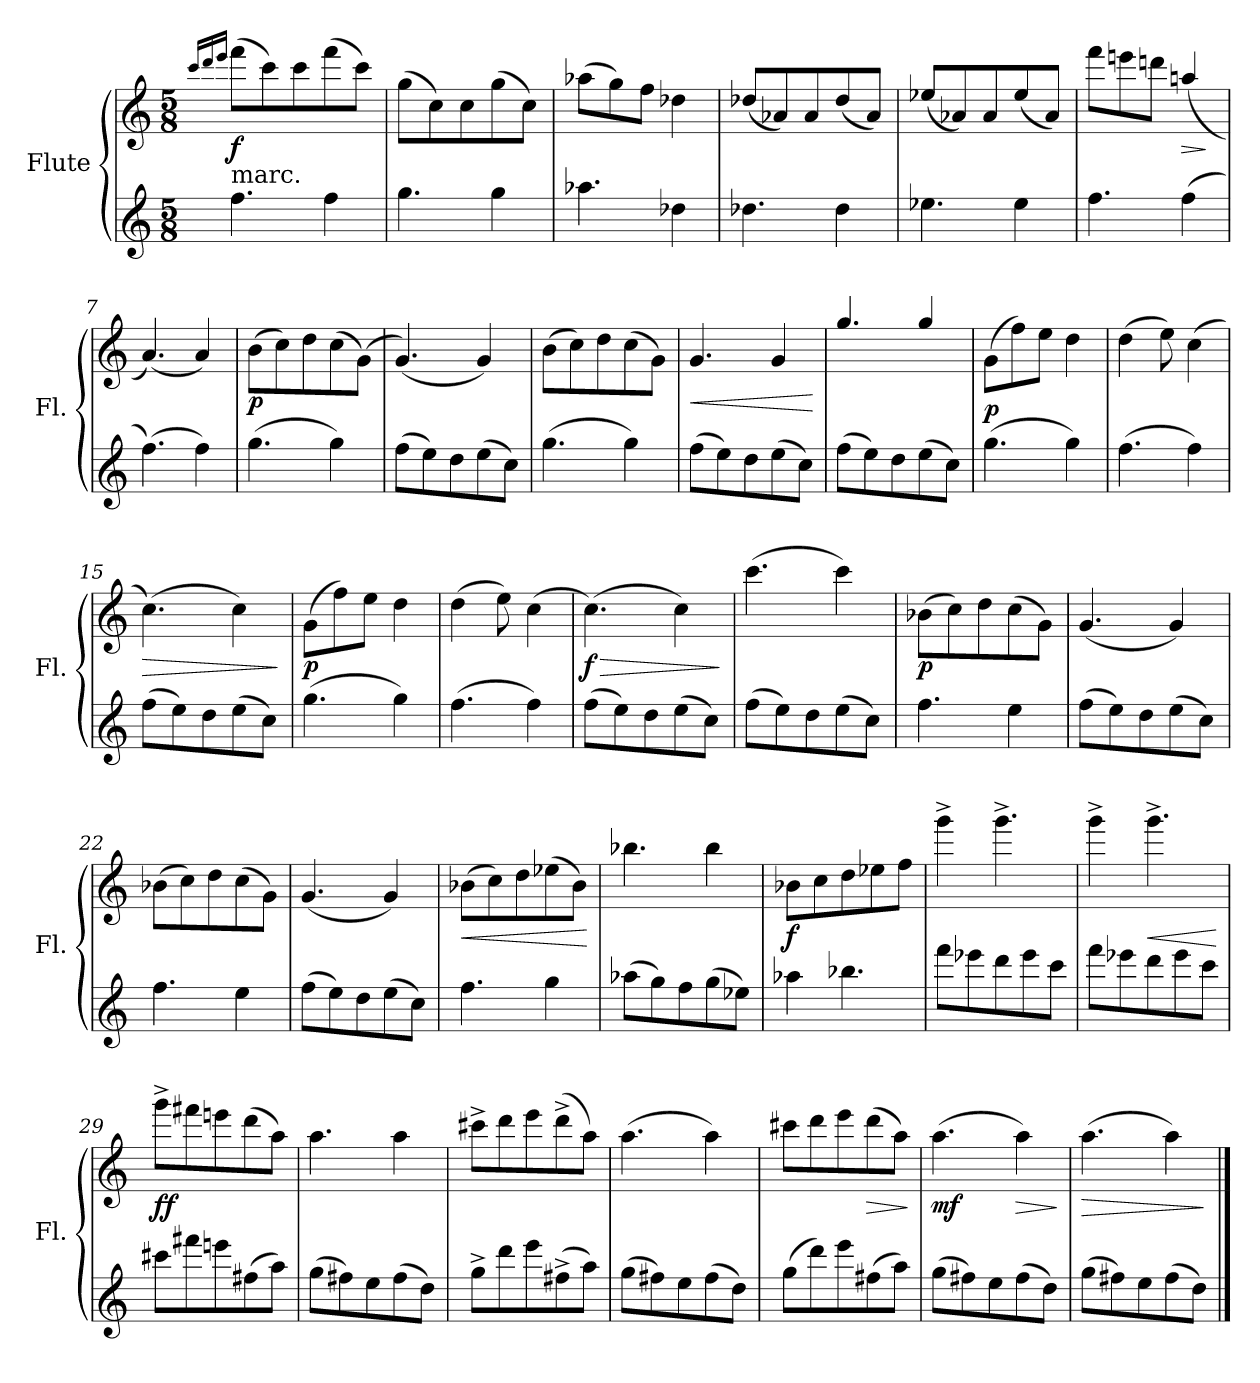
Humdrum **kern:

**kern	**dynam	**kern	**dynam
*part2	*part2	*part1	*part1
*staff2	*staff2	*staff1	*staff1
*I"Flute	*	*I"Flute	*
*I'Fl.	*	*I'Fl.	*
*clefG2	*	*clefG2	*
*k[]	*	*k[]	*
*C:	*	*C:	*
*M5/8	*	*M5/8	*
=1	=1	=1	=1
.	.	16qccc/LL	.
.	.	16qddd/	.
.	.	16qeee/JJ	.
!	!	!LO:TX:b:t=marc.	!
!	!	!	!LO:DY:b
4.ff\	.	(8fff\L	f
.	.	8ccc\)	.
.	.	8ccc\	.
4ff\	.	(8fff\	.
.	.	8ccc\J)	.
=2	=2	=2	=2
4.gg\	.	(8gg\L	.
.	.	8cc\)	.
.	.	8cc\	.
4gg\	.	(8gg\	.
.	.	8cc\J)	.
=3	=3	=3	=3
4.aa-X\	.	(8aa-X\L	.
.	.	8gg\)	.
.	.	8ff\J	.
4dd-X\	.	4dd-X\	.
=4	=4	=4	=4
4.dd-X\	.	(8dd-X/L	.
.	.	8a-X/)	.
.	.	8a-/	.
4dd-\	.	(8dd-/	.
.	.	8a-/J)	.
=5	=5	=5	=5
4.ee-X\	.	(8ee-X/L	.
.	.	8a-X/)	.
.	.	8a-/	.
4ee-\	.	(8ee-/	.
.	.	8a-/J)	.
!!LO:LB:g=z
=6	=6	=6	=6
4.ff\	.	8fff\L	.
.	.	8eeen\	.
.	.	8dddn\J	.
!	!	!	!LO:HP:b
(4ff\	.	(4aan/	>
.	.	.	]
=7	=7	=7	=7
(4.ff\)	.	(4.a/)	.
4ff\)	.	4a/)	.
=8	=8	=8	=8
!	!	!	!LO:DY:b
(4.gg\	.	(8b\L	p
.	.	8cc\)	.
.	.	8dd\	.
4gg\)	.	(8cc\	.
.	.	(8g\J)	.
=9	=9	=9	=9
(8ff\L	.	(4.g/)	.
8ee\)	.	.	.
8dd\	.	.	.
(8ee\	.	4g/)	.
8cc\J)	.	.	.
=10	=10	=10	=10
(4.gg\	.	(8b\L	.
.	.	8cc\)	.
.	.	8dd\	.
4gg\)	.	(8cc\	.
.	.	8g\J)	.
=11	=11	=11	=11
!	!	!	!LO:HP:b
(8ff\L	.	4.g/	<
8ee\)	.	.	.
8dd\	.	.	.
(8ee\	.	4g/	.
8cc\J)	.	.	.
.	.	.	[
=12	=12	=12	=12
(8ff\L	.	4.gg/	.
8ee\)	.	.	.
8dd\	.	.	.
(8ee\	.	4gg/	.
8cc\J)	.	.	.
!!LO:LB:g=z
=13	=13	=13	=13
!	!LO:DY:a	!	!
(4.gg\	p	(8g\L	.
.	.	8ff\)	.
.	.	8ee\J	.
4gg\)	.	4dd\	.
=14	=14	=14	=14
(4.ff\	.	(4dd\	.
.	.	8ee\)	.
4ff\)	.	(4cc\	.
=15	=15	=15	=15
!	!	!	!LO:HP:b
(8ff\L	.	(4.cc\)	>
8ee\)	.	.	.
8dd\	.	.	.
(8ee\	.	4cc\)	.
8cc\J)	.	.	.
.	.	.	]
=16	=16	=16	=16
!	!LO:DY:a	!	!
(4.gg\	p	(8g\L	.
.	.	8ff\)	.
.	.	8ee\J	.
4gg\)	.	4dd\	.
=17	=17	=17	=17
(4.ff\	.	(4dd\	.
.	.	8ee\)	.
4ff\)	.	(4cc\	.
=18	=18	=18	=18
!	!	!	!LO:HP:b
!	!	!	!LO:DY:n=1:b
(8ff\L	.	(4.cc\)	> f
8ee\)	.	.	.
8dd\	.	.	.
(8ee\	.	4cc\)	.
8cc\J)	.	.	.
.	.	.	]
=19	=19	=19	=19
(8ff\L	.	(4.ccc\	.
8ee\)	.	.	.
8dd\	.	.	.
(8ee\	.	4ccc\)	.
8cc\J)	.	.	.
!!LO:LB:g=z
=20	=20	=20	=20
!	!	!	!LO:DY:b
4.ff\	.	(8b-X\L	p
.	.	8cc\)	.
.	.	8dd\	.
4ee\	.	(8cc\	.
.	.	8g\J)	.
=21	=21	=21	=21
(8ff\L	.	(4.g/	.
8ee\)	.	.	.
8dd\	.	.	.
(8ee\	.	4g/)	.
8cc\J)	.	.	.
=22	=22	=22	=22
4.ff\	.	(8b-X\L	.
.	.	8cc\)	.
.	.	8dd\	.
4ee\	.	(8cc\	.
.	.	8g\J)	.
=23	=23	=23	=23
(8ff\L	.	(4.g/	.
8ee\)	.	.	.
8dd\	.	.	.
(8ee\	.	4g/)	.
8cc\J)	.	.	.
=24	=24	=24	=24
!	!	!	!LO:HP:b
4.ff\	.	(8b-X\L	<
.	.	8cc\)	.
.	.	8dd\	.
4gg\	.	(8ee-X\	.
.	.	8b-\J)	.
.	.	.	[
=25	=25	=25	=25
(8aa-X\L	.	4.bb-X\	.
8gg\)	.	.	.
8ff\	.	.	.
(8gg\	.	4bb-\	.
8ee-X\J)	.	.	.
!!LO:PB:g=z
=26	=26	=26	=26
!	!	!	!LO:DY:b
4aa-X\	.	8b-X\L	f
.	.	8cc\	.
4.bb-X\	.	8dd\	.
.	.	8ee-X\	.
.	.	8ff\J	.
=27	=27	=27	=27
8fff\L	.	4ggg^\	.
8eee-X\	.	.	.
8ddd\	.	4.ggg^\	.
8eee-\	.	.	.
8ccc\J	.	.	.
=28	=28	=28	=28
8fff\L	.	4ggg^\	.
8eee-X\	.	.	.
!	!	!	!LO:HP:b
8ddd\	.	4.ggg^\	<
8eee-\	.	.	.
8ccc\J	.	.	.
.	.	.	[
=29	=29	=29	=29
!	!	!	!LO:DY:b
8ccc#X\L	.	8ggg^\L	ff
8fff#X\	.	8fff#X\	.
8eeen\	.	8eeen\	.
(8ff#X\	.	(8ddd\	.
8aa\J)	.	8aa\J)	.
=30	=30	=30	=30
(8gg\L	.	4.aa\	.
8ff#X\)	.	.	.
8ee\	.	.	.
(8ff#\	.	4aa\	.
8dd\J)	.	.	.
!!LO:LB:g=z
=31	=31	=31	=31
8gg^\L	.	8ccc#X^\L	.
8ddd\	.	8ddd\	.
8eee\	.	8eee\	.
(8ff#X^\	.	(8ddd^\	.
8aa\J)	.	8aa\J)	.
=32	=32	=32	=32
(8gg\L	.	(4.aa\	.
8ff#X\)	.	.	.
8ee\	.	.	.
(8ff#\	.	4aa\)	.
8dd\J)	.	.	.
=33	=33	=33	=33
(8gg\L	.	8ccc#X\L	.
8ddd\)	.	8ddd\	.
8eee\	.	8eee\	.
!	!	!	!LO:HP:b
(8ff#X\	.	(8ddd\	>
8aa\J)	.	8aa\J)	.
.	.	.	]
=34	=34	=34	=34
!	!	!	!LO:DY:b
(8gg\L	.	(4.aa\	mf
8ff#X\)	.	.	.
8ee\	.	.	.
!	!	!	!LO:HP:b
(8ff#\	.	4aa\)	>
8dd\J)	.	.	.
.	.	.	]
=35	=35	=35	=35
!	!	!	!LO:HP:b
(8gg\L	.	(4.aa\	>
8ff#X\)	.	.	.
8ee\	.	.	.
(8ff#\	.	4aa\)	.
8dd\J)	.	.	.
.	.	.	]
==	==	==	==
*-	*-	*-	*-
